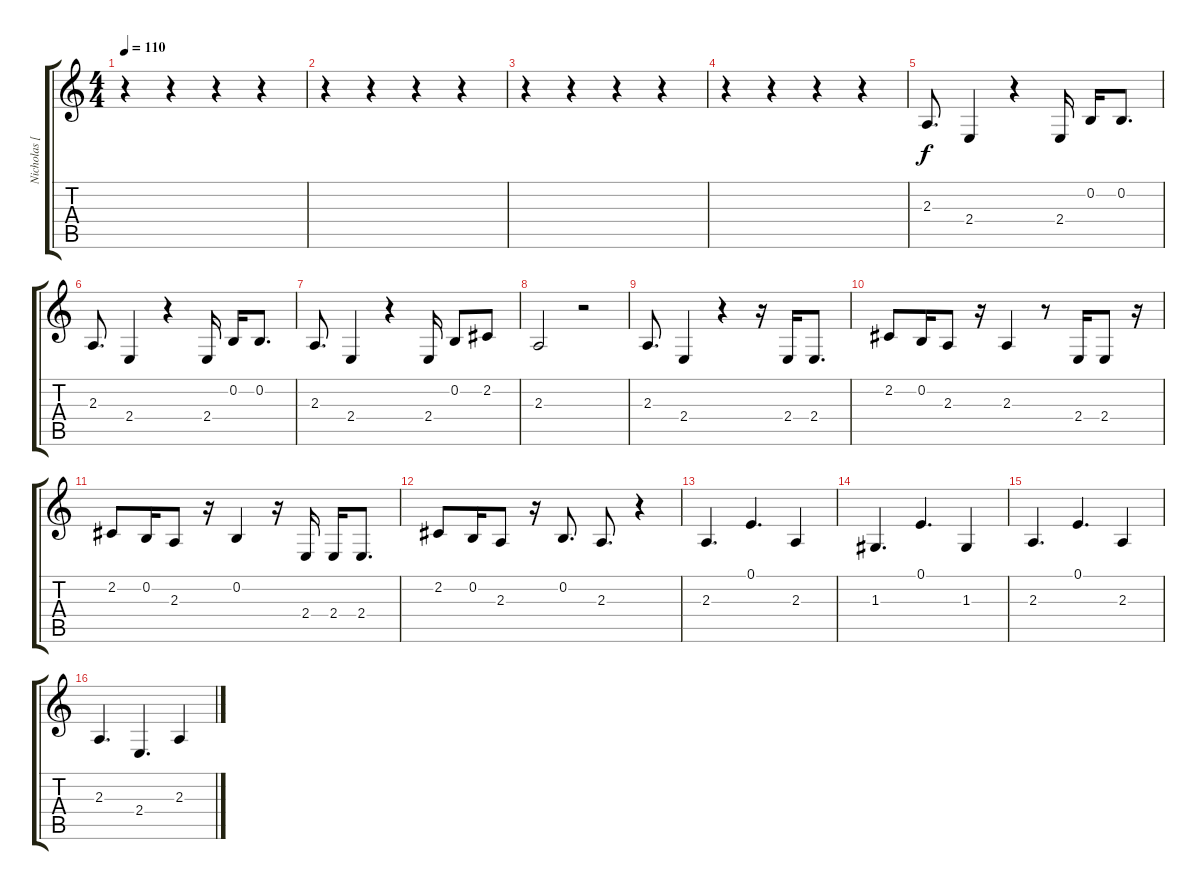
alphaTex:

\track ("Nicholas [Vocals]" "Nicholas [") {instrument clarinet}
\staff {score tabs}
\tuning (E4 B3 G3 D3 A2 E2) {hide}
\ts (4 4)
\tempo 110
\clef g2
\ks c
r.4{dy f} r.4 r.4 r.4 |
r.4 r.4 r.4 r.4 |
r.4 r.4 r.4 r.4 |
r.4 r.4 r.4 r.4 |
2.3.8{d} 2.4.4 r.4 2.4.16 0.2.16 0.2.8{d} |
2.3.8{d} 2.4.4 r.4 2.4.16 0.2.16 0.2.8{d} |
2.3.8{d} 2.4.4 r.4 2.4.16 0.2.8 2.2.8 |
2.3.2 r.2 |
2.3.8{d} 2.4.4 r.4 r.16 2.4.16 2.4.8{d} |
2.2.8 0.2.16 2.3.8 r.16 2.3.4 r.8 2.4.16 2.4.8 r.16 |
2.2.8 0.2.16 2.3.8 r.16 0.2.4 r.16 2.4.16 2.4.16 2.4.8{d} |
2.2.8 0.2.16 2.3.8 r.16 0.2.8{d} 2.3.8{d} r.4 |
2.3.4{d} 0.1.4{d} 2.3.4 |
1.3.4{d} 0.1.4{d} 1.3.4 |
2.3.4{d} 0.1.4{d} 2.3.4 |
2.3.4{d} 2.4.4{d} 2.3.4
